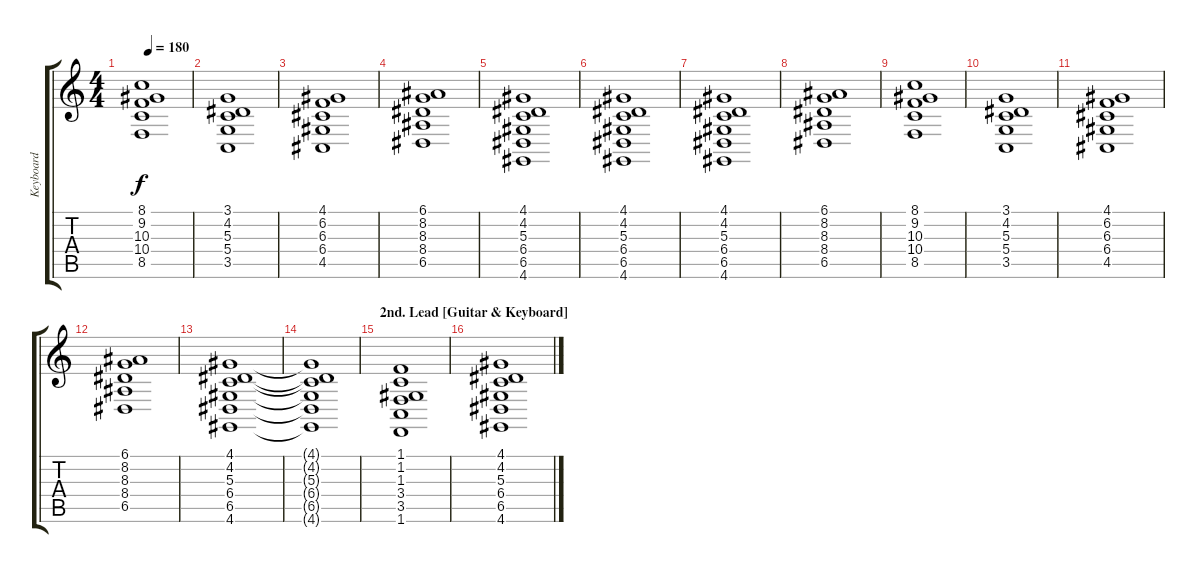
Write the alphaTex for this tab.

\track ("Keyboard" "Keyboard") {instrument choiraahs}
\staff {score tabs}
\tuning (E4 B3 G3 D3 A2 E2) {hide}
\ts (4 4)
\tempo 180
\clef g2
\ks c
(8.1 9.2 10.3 10.4 8.5).1{dy f} |
(3.1 4.2 5.3 5.4 3.5).1 |
(4.1 6.2 6.3 6.4 4.5).1 |
(6.1 8.2 8.3 8.4 6.5).1 |
(4.1 4.2 5.3 6.4 6.5 4.6).1 |
(4.1 4.2 5.3 6.4 6.5 4.6).1 |
(4.1 4.2 5.3 6.4 6.5 4.6).1 |
(6.1 8.2 8.3 8.4 6.5).1 |
(8.1 9.2 10.3 10.4 8.5).1 |
(3.1 4.2 5.3 5.4 3.5).1 |
(4.1 6.2 6.3 6.4 4.5).1 |
(6.1 8.2 8.3 8.4 6.5).1 |
(4.1 4.2 5.3 6.4 6.5 4.6).1 |
(4.1{t} 4.2{t} 5.3{t} 6.4{t} 6.5{t} 4.6{t}).1 |
\section ("" "2nd. Lead [Guitar & Keyboard]")
(1.1 1.2 1.3 3.4 3.5 1.6).1 |
(4.1 4.2 5.3 6.4 6.5 4.6).1
